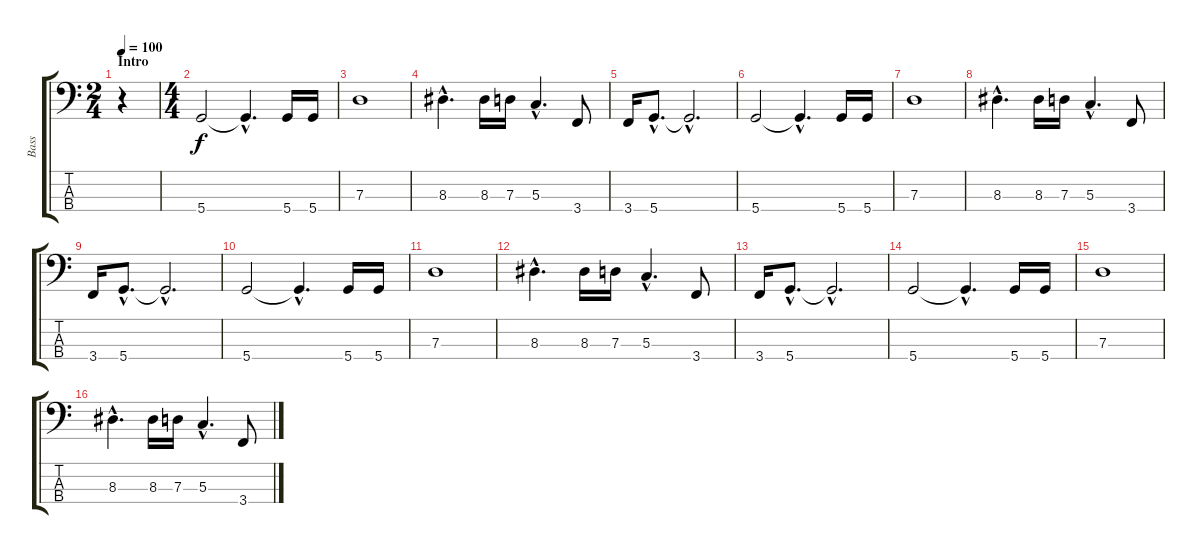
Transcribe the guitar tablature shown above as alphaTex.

\track ("Bass" "Bass") {instrument electricbasspick}
\staff {score tabs}
\tuning (F2 C2 G1 D1) {hide}
\ts (2 4)
\section ("" "Intro")
\tempo 100
\clef f4
\ks c
r.4{dy f instrument electricbasspick} |
\ts (4 4)
5.4.2 5.4{hac t}.4{d} 5.4.16 5.4.16 |
7.3.1 |
8.3{hac}.4{d} 8.3.16 7.3.16 5.3{hac}.4{d} 3.4.8 |
3.4.16 5.4{hac}.8{d} 5.4{hac t}.2{d} |
5.4.2 5.4{hac t}.4{d} 5.4.16 5.4.16 |
7.3.1 |
8.3{hac}.4{d} 8.3.16 7.3.16 5.3{hac}.4{d} 3.4.8 |
3.4.16 5.4{hac}.8{d} 5.4{hac t}.2{d} |
5.4.2 5.4{hac t}.4{d} 5.4.16 5.4.16 |
7.3.1 |
8.3{hac}.4{d} 8.3.16 7.3.16 5.3{hac}.4{d} 3.4.8 |
3.4.16 5.4{hac}.8{d} 5.4{hac t}.2{d} |
5.4.2 5.4{hac t}.4{d} 5.4.16 5.4.16 |
7.3.1 |
8.3{hac}.4{d} 8.3.16 7.3.16 5.3{hac}.4{d} 3.4.8
